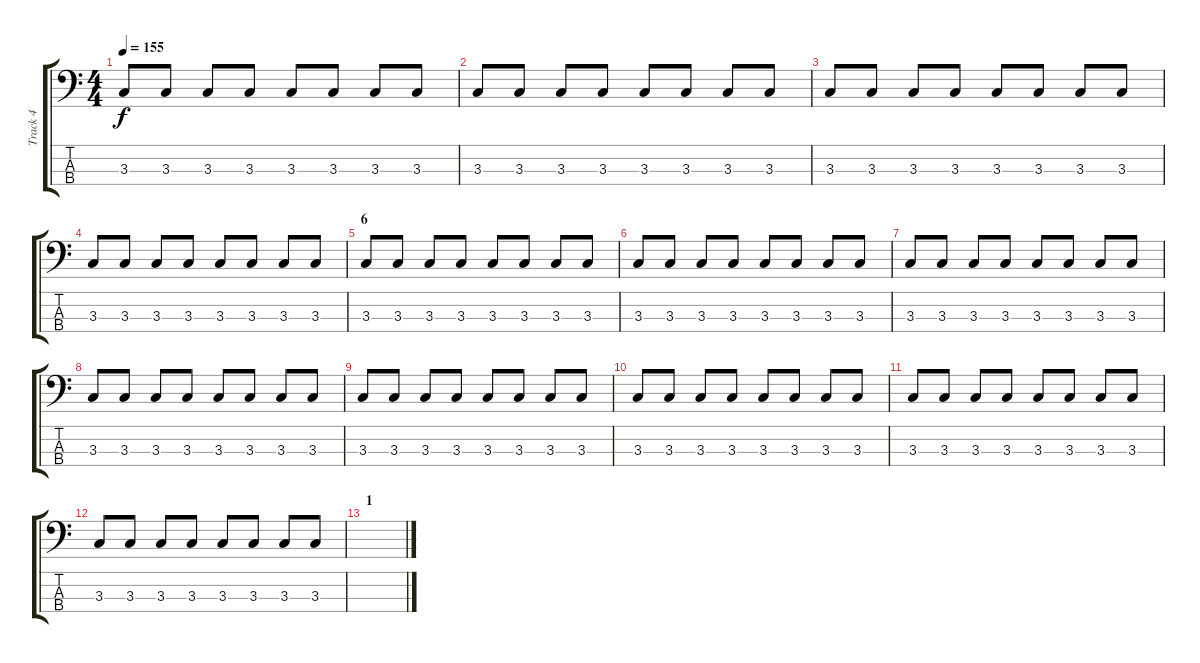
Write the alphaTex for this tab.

\track ("Track 4" "Track 4") {instrument electricbasspick}
\staff {score tabs}
\tuning (G2 D2 A1 E1) {hide}
\ts (4 4)
\tempo 155
\clef f4
\ks c
3.3.8{dy f} 3.3.8 3.3.8 3.3.8 3.3.8 3.3.8 3.3.8 3.3.8 |
3.3.8 3.3.8 3.3.8 3.3.8 3.3.8 3.3.8 3.3.8 3.3.8 |
3.3.8 3.3.8 3.3.8 3.3.8 3.3.8 3.3.8 3.3.8 3.3.8 |
3.3.8 3.3.8 3.3.8 3.3.8 3.3.8 3.3.8 3.3.8 3.3.8 |
\section ("" "6")
3.3.8 3.3.8 3.3.8 3.3.8 3.3.8 3.3.8 3.3.8 3.3.8 |
3.3.8 3.3.8 3.3.8 3.3.8 3.3.8 3.3.8 3.3.8 3.3.8 |
3.3.8 3.3.8 3.3.8 3.3.8 3.3.8 3.3.8 3.3.8 3.3.8 |
3.3.8 3.3.8 3.3.8 3.3.8 3.3.8 3.3.8 3.3.8 3.3.8 |
3.3.8 3.3.8 3.3.8 3.3.8 3.3.8 3.3.8 3.3.8 3.3.8 |
3.3.8 3.3.8 3.3.8 3.3.8 3.3.8 3.3.8 3.3.8 3.3.8 |
3.3.8 3.3.8 3.3.8 3.3.8 3.3.8 3.3.8 3.3.8 3.3.8 |
3.3.8 3.3.8 3.3.8 3.3.8 3.3.8 3.3.8 3.3.8 3.3.8 |
\section ("" "1")
